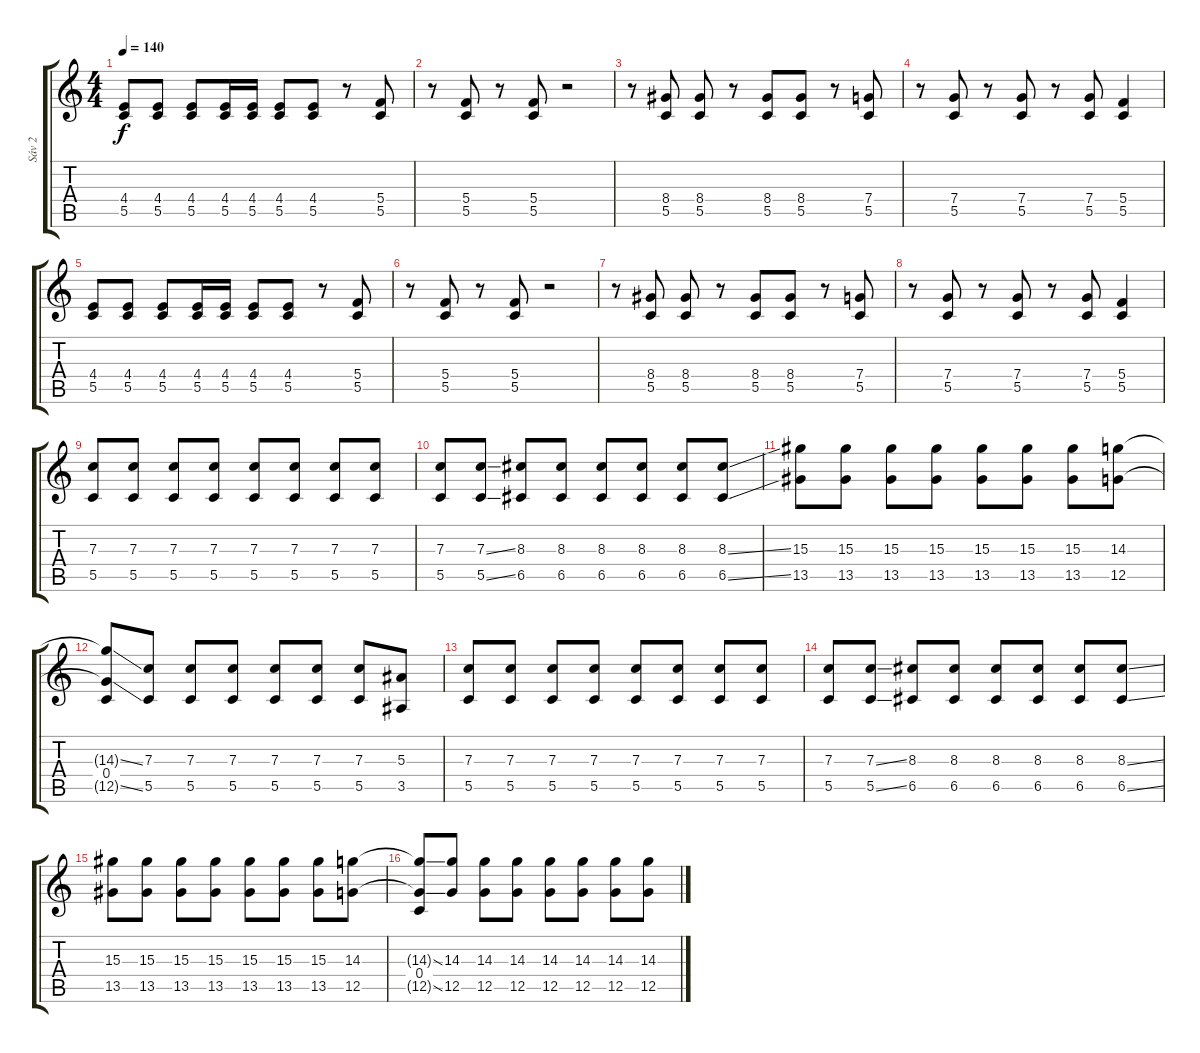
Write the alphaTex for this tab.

\track ("Sáv 2" "Sáv 2") {instrument distortionguitar}
\staff {score tabs}
\tuning (D4 A3 F3 C3 G2 C2) {hide}
\ts (4 4)
\tempo 140
\clef g2
\ks c
(4.4 5.5).8{dy f} (4.4 5.5).8 (4.4 5.5).8 (4.4 5.5).16 (4.4 5.5).16 (4.4 5.5).8 (4.4 5.5).8 r.8 (5.4 5.5).8 |
r.8 (5.4 5.5).8 r.8 (5.4 5.5).8 r.2 |
r.8 (8.4 5.5).8 (8.4 5.5).8 r.8 (8.4 5.5).8 (8.4 5.5).8 r.8 (7.4 5.5).8 |
r.8 (7.4 5.5).8 r.8 (7.4 5.5).8 r.8 (7.4 5.5).8 (5.4 5.5).4 |
(4.4 5.5).8 (4.4 5.5).8 (4.4 5.5).8 (4.4 5.5).16 (4.4 5.5).16 (4.4 5.5).8 (4.4 5.5).8 r.8 (5.4 5.5).8 |
r.8 (5.4 5.5).8 r.8 (5.4 5.5).8 r.2 |
r.8 (8.4 5.5).8 (8.4 5.5).8 r.8 (8.4 5.5).8 (8.4 5.5).8 r.8 (7.4 5.5).8 |
r.8 (7.4 5.5).8 r.8 (7.4 5.5).8 r.8 (7.4 5.5).8 (5.4 5.5).4 |
(7.3 5.5).8 (7.3 5.5).8 (7.3 5.5).8 (7.3 5.5).8 (7.3 5.5).8 (7.3 5.5).8 (7.3 5.5).8 (7.3 5.5).8 |
(7.3 5.5).8 (7.3{ss} 5.5{ss}).8 (8.3 6.5).8 (8.3 6.5).8 (8.3 6.5).8 (8.3 6.5).8 (8.3 6.5).8 (8.3{ss} 6.5{ss}).8 |
(15.3 13.5).8 (15.3 13.5).8 (15.3 13.5).8 (15.3 13.5).8 (15.3 13.5).8 (15.3 13.5).8 (15.3 13.5).8 (14.3 12.5).8 |
(14.3{ss t} 0.4 12.5{ss t}).8 (7.3 5.5).8 (7.3 5.5).8 (7.3 5.5).8 (7.3 5.5).8 (7.3 5.5).8 (7.3 5.5).8 (5.3 3.5).8 |
(7.3 5.5).8 (7.3 5.5).8 (7.3 5.5).8 (7.3 5.5).8 (7.3 5.5).8 (7.3 5.5).8 (7.3 5.5).8 (7.3 5.5).8 |
(7.3 5.5).8 (7.3{ss} 5.5{ss}).8 (8.3 6.5).8 (8.3 6.5).8 (8.3 6.5).8 (8.3 6.5).8 (8.3 6.5).8 (8.3{ss} 6.5{ss}).8 |
(15.3 13.5).8 (15.3 13.5).8 (15.3 13.5).8 (15.3 13.5).8 (15.3 13.5).8 (15.3 13.5).8 (15.3 13.5).8 (14.3 12.5).8 |
(14.3{ss t} 0.4 12.5{ss t}).8 (14.3 12.5).8 (14.3 12.5).8 (14.3 12.5).8 (14.3 12.5).8 (14.3 12.5).8 (14.3 12.5).8 (14.3 12.5).8
